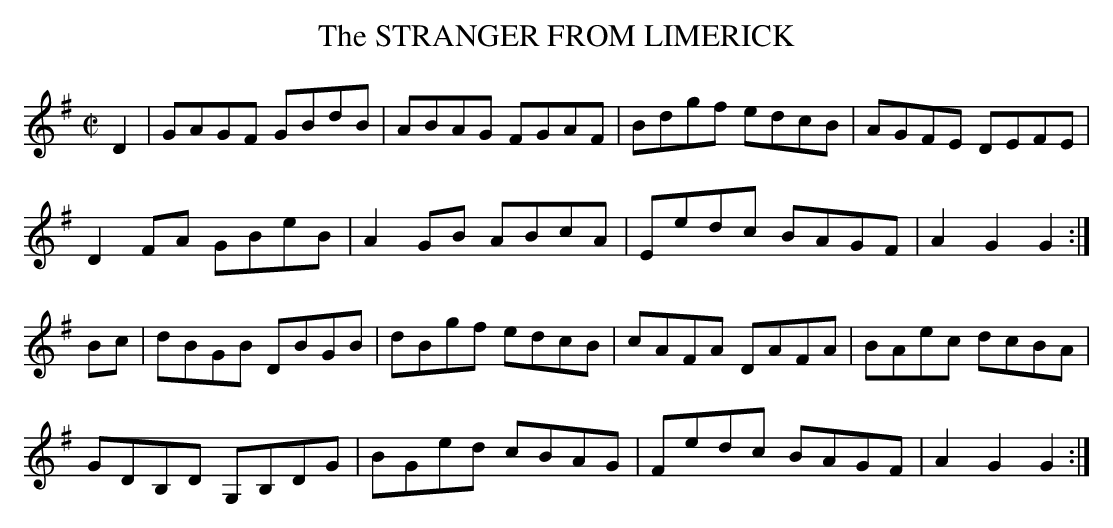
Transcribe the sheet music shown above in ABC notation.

X:1
T:STRANGER FROM LIMERICK, The
M:C|
L:1/8
K:G
D2|GAGF GBdB|ABAG FGAF|Bdgf edcB|AGFE DEFE|
D2FA GBeB|A2GB ABcA|Eedc BAGF|A2G2G2:|
Bc|dBGB DBGB|dBgf edcB|cAFA DAFA|BAec dcBA|
GDB,D G,B,DG|BGed cBAG|Fedc BAGF|A2G2G2:|
